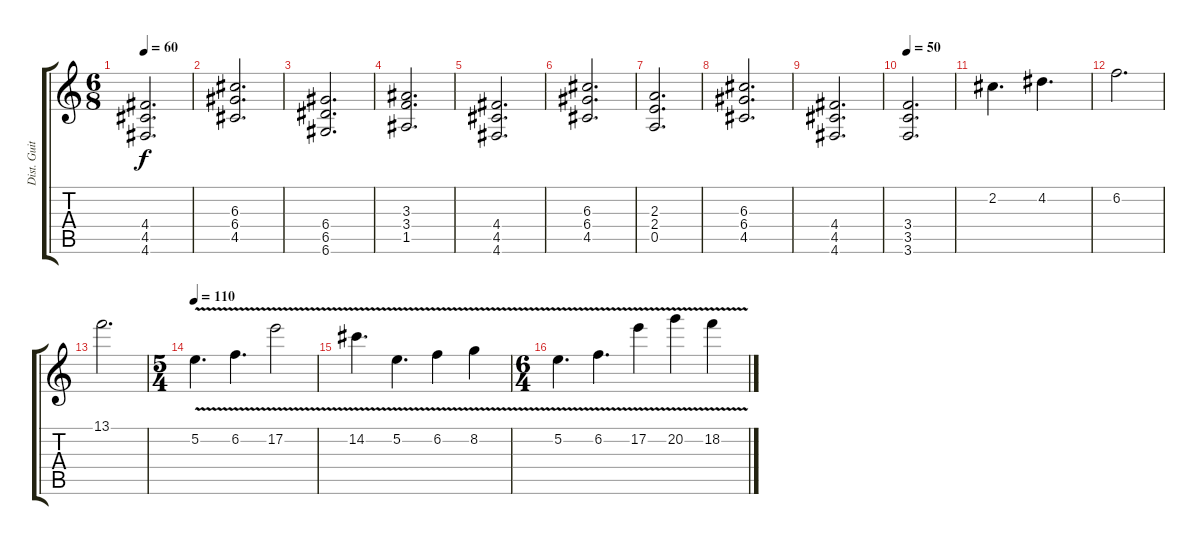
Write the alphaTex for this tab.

\track ("Dist. Guitar" "Dist. Guit") {instrument distortionguitar}
\staff {score tabs}
\tuning (E4 B3 G3 D3 A2 D2) {hide}
\ts (6 8)
\tempo 60
\clef g2
\ks c
(4.4 4.5 4.6).2{d dy f} |
(6.3 6.4 4.5).2{d} |
(6.4 6.5 6.6).2{d} |
(3.3 3.4 1.5).2{d} |
(4.4 4.5 4.6).2{d} |
(6.3 6.4 4.5).2{d} |
(2.3 2.4 0.5).2{d} |
(6.3 6.4 4.5).2{d} |
(4.4 4.5 4.6).2{d} |
\tempo 50
(3.4 3.5 3.6).2{d} |
2.2.4{d} 4.2.4{d} |
6.2.2{d} |
13.1.2{d} |
\ts (5 4)
\tempo 110
5.2{v}.4{d} 6.2{v}.4{d} 17.2{v}.2 |
14.2{v}.4{d} 5.2{v}.4{d} 6.2{v}.4 8.2{v}.4 |
\ts (6 4)
5.2{v}.4{d} 6.2{v}.4{d} 17.2{v}.4 20.2{v}.4 18.2{v}.4
